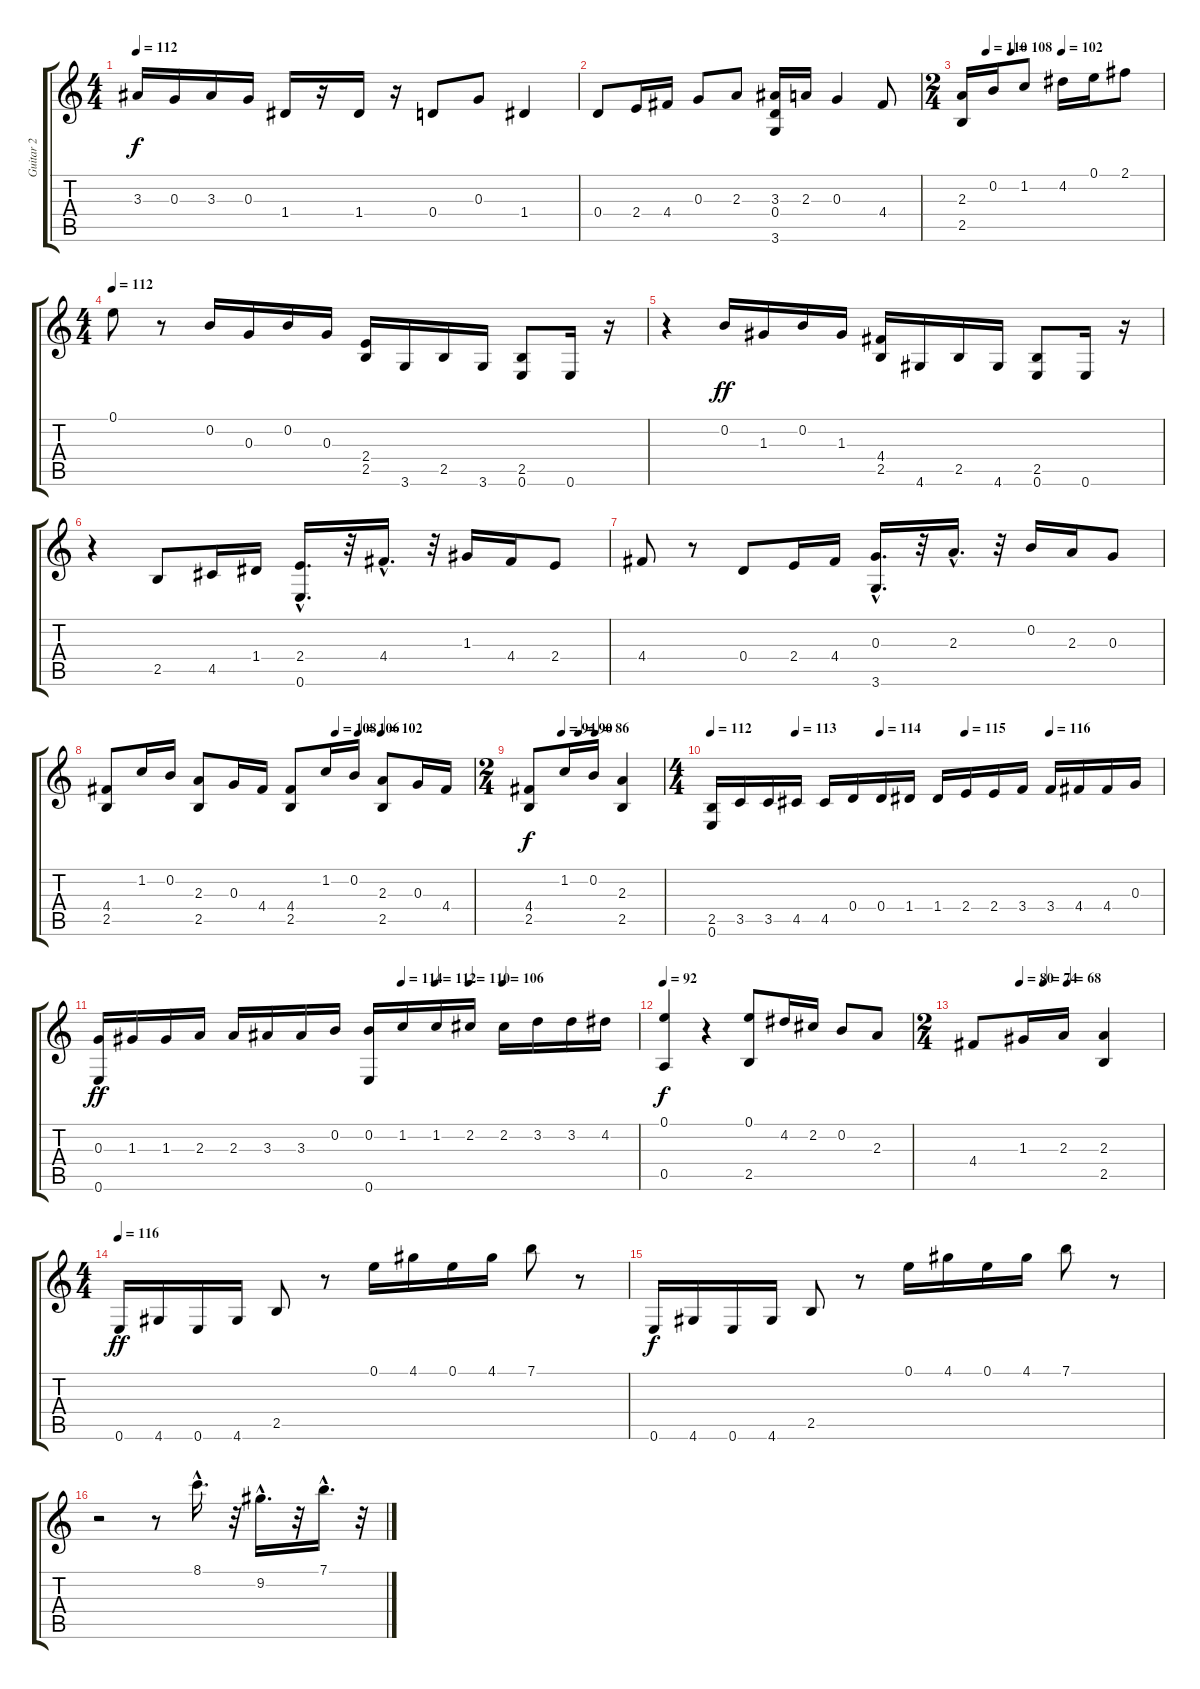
\track ("Guitar 2" "Guitar 2") {instrument acousticguitarnylon}
\staff {score tabs}
\tuning (E4 B3 G3 D3 A2 E2) {hide}
\ts (4 4)
\tempo 112
\clef g2
\ks c
3.3.16{dy f} 0.3.16 3.3.16 0.3.16 1.4.16 r.16 1.4.16 r.16 0.4.8 0.3.8 1.4.4 |
0.4.8 2.4.16 4.4.16 0.3.8 2.3.8 (3.3 0.4 3.6).16 2.3.16 0.3.4 4.4.8 |
\ts (2 4)
\tempo (110 0.125)
\tempo (108 0.25)
\tempo (102 0.5)
(2.3 2.5).16 0.2.16 1.2.8 4.2.16 0.1.16 2.1.8 |
\ts (4 4)
\tempo 112
0.1.8 r.8 0.2.16 0.3.16 0.2.16 0.3.16 (2.4 2.5).16 3.6.16 2.5.16 3.6.16 (2.5 0.6).8 0.6.16 r.16 |
r.4 0.2.16{dy ff} 1.3.16 0.2.16 1.3.16 (4.4 2.5).16 4.6.16 2.5.16 4.6.16 (2.5 0.6).8 0.6.16 r.16 |
r.4 2.5.8 4.5.16 1.4.16 (2.4{hac} 0.6{hac}).16{d} r.32 4.4{hac}.16{d} r.32 1.3.16 4.4.16 2.4.8 |
4.4.8 r.8 0.4.8 2.4.16 4.4.16 (0.3{hac} 3.6{hac}).16{d} r.32 2.3{hac}.16{d} r.32 0.2.16 2.3.16 0.3.8 |
\tempo (108 0.625)
\tempo (106 0.6875)
\tempo (102 0.75)
(4.4 2.5).8 1.2.16 0.2.16 (2.3 2.5).8 0.3.16 4.4.16 (4.4 2.5).8 1.2.16 0.2.16 (2.3 2.5).8 0.3.16 4.4.16 |
\ts (2 4)
\tempo (94 0.25)
\tempo (90 0.375)
\tempo (86 0.5)
(4.4 2.5).8{dy f} 1.2.16 0.2.16 (2.3 2.5).4 |
\ts (4 4)
\tempo 112
\tempo (113 0.1875)
\tempo (114 0.375)
\tempo (115 0.5625)
\tempo (116 0.75)
(2.5 0.6).16 3.5.16 3.5.16 4.5.16 4.5.16 0.4.16 0.4.16 1.4.16 1.4.16 2.4.16 2.4.16 3.4.16 3.4.16 4.4.16 4.4.16 0.3.16 |
\tempo (114 0.5625)
\tempo (112 0.625)
\tempo (110 0.6875)
\tempo (106 0.75)
(0.3 0.6).16{dy ff} 1.3.16 1.3.16 2.3.16 2.3.16 3.3.16 3.3.16 0.2.16 (0.2 0.6).16 1.2.16 1.2.16 2.2.16 2.2.16 3.2.16 3.2.16 4.2.16 |
\tempo 92
(0.1 0.5).4{dy f} r.4 (0.1 2.5).8 4.2.16 2.2.16 0.2.8 2.3.8 |
\ts (2 4)
\tempo (80 0.25)
\tempo (74 0.375)
\tempo (68 0.5)
4.4.8 1.3.16 2.3.16 (2.3 2.5).4 |
\ts (4 4)
\tempo 116
0.6.16{dy ff} 4.6.16 0.6.16 4.6.16 2.5.8 r.8 0.1.16 4.1.16 0.1.16 4.1.16 7.1.8 r.8 |
0.6.16{dy f} 4.6.16 0.6.16 4.6.16 2.5.8 r.8 0.1.16 4.1.16 0.1.16 4.1.16 7.1.8 r.8 |
r.2 r.8 8.1{hac}.16{d} r.32 9.2{hac}.16{d} r.32 7.1{hac}.16{d} r.32
